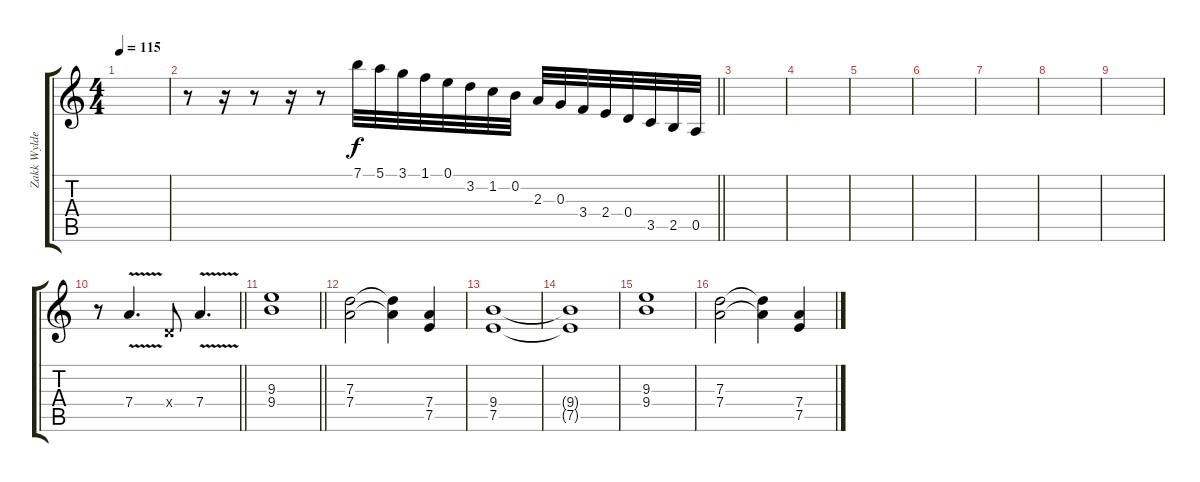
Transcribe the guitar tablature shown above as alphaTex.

\track ("Zakk Wylde" "Zakk Wylde") {instrument distortionguitar}
\staff {score tabs}
\tuning (E4 B3 G3 D3 A2 E2) {hide}
\ts (4 4)
\tempo 115
\clef g2
\ks c
|
\barLineRight lightlight
r.8 r.16 r.8 r.16 r.8 7.1.32{instrument guitarfretnoise} 5.1.32 3.1.32 1.1.32 0.1.32 3.2.32 1.2.32 0.2.32 2.3.32 0.3.32 3.4.32 2.4.32 0.4.32 3.5.32 2.5.32 0.5.32 |
\section ("" "")
|
|
|
|
|
|
|
\barLineRight lightlight
r.8 7.4{v}.4{d instrument guitarharmonics} 0.4{x}.8 7.4{v}.4{d} |
\section ("" "")
\barLineRight lightlight
(9.3 9.4).1{instrument distortionguitar} |
(7.3 7.4).2 (7.3{t} 7.4{t}).4 (7.4 7.5).4 |
(9.4 7.5).1 |
(9.4{t} 7.5{t}).1 |
(9.3 9.4).1 |
(7.3 7.4).2 (7.3{t} 7.4{t}).4 (7.4 7.5).4
